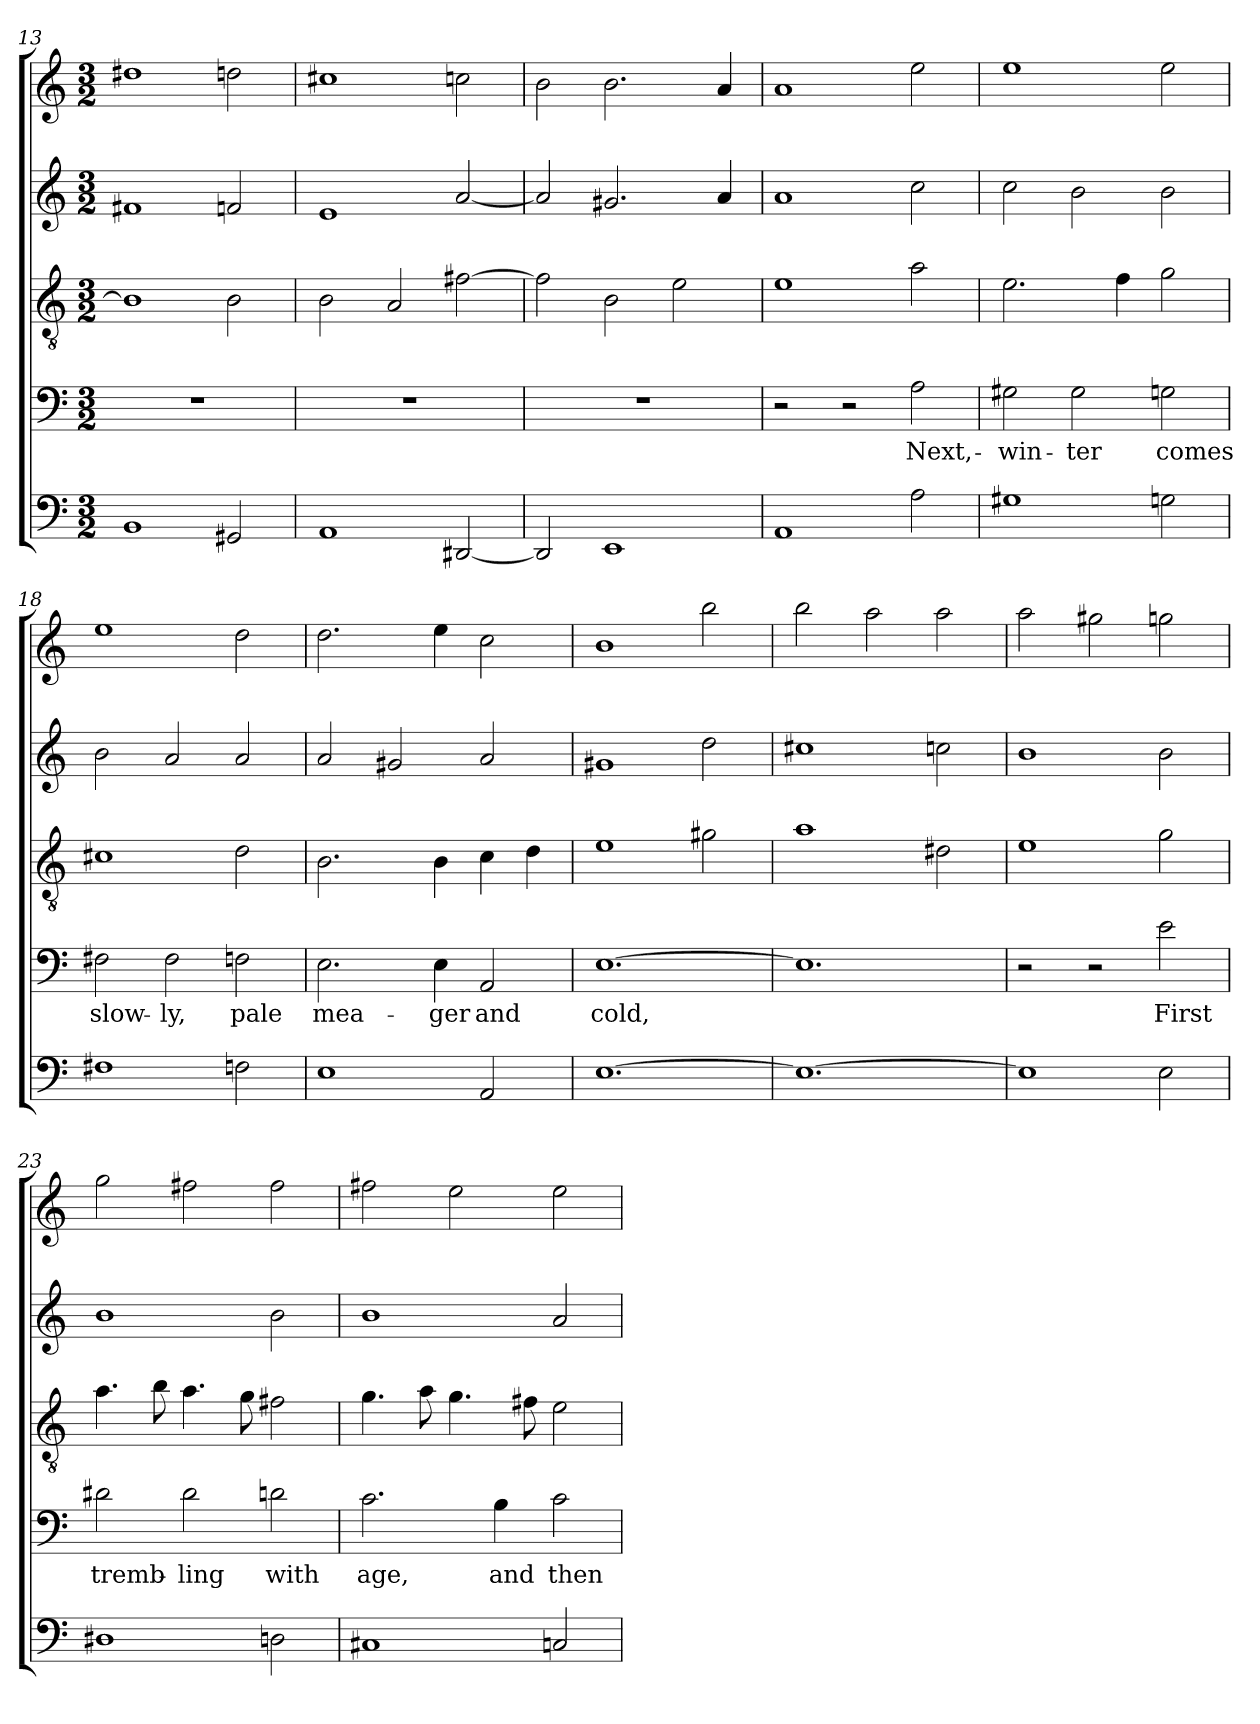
**kern	**kern	**text	**kern	**kern	**kern
*part5	*part4	*part4	*part3	*part2	*part1
*staff5	*staff4	*staff4	*staff3	*staff2	*staff1
!!LO:PB:g=z
*clefF4	*clefF4	*	*clefGv2	*clefG2	*clefG2
*k[]	*k[]	*	*k[]	*k[]	*k[]
*M3/2	*M3/2	*	*M3/2	*M3/2	*M3/2
=13	=13	=13	=13	=13	=13
1BB	1.r	.	1B]	1f#X	1dd#X
2GG#X/	.	.	2B\	2fn/	2ddn\
=14	=14	=14	=14	=14	=14
1AA	1.r	.	2B\	1e	1cc#X
.	.	.	2A/	.	.
[2DD#X/	.	.	[2f#X\	[2a/	2ccn\
=15	=15	=15	=15	=15	=15
2DD#/]	1.r	.	2f#\]	2a/]	2b\
1EE	.	.	2B\	2.g#X/	2.b\
.	.	.	2e\	.	.
.	.	.	.	4a/	4a/
=16	=16	=16	=16	=16	=16
1AA	2r	.	1e	1a	1a
.	2r	.	.	.	.
!	!	!LO:LY:b	!	!	!
2A\	2A\	Next,-	2a\	2cc\	2ee\
=17	=17	=17	=17	=17	=17
!	!	!LO:LY:b	!	!	!
1G#X	2G#X\	-win-	2.e\	2cc\	1ee
!	!	!LO:LY:b	!	!	!
.	2G#\	-ter	.	2b\	.
.	.	.	4f\	.	.
!	!	!LO:LY:b	!	!	!
2Gn\	2Gn\	comes	2g\	2b\	2ee\
=18	=18	=18	=18	=18	=18
!	!	!LO:LY:b	!	!	!
1F#X	2F#X\	slow-	1c#X	2b\	1ee
!	!	!LO:LY:b	!	!	!
.	2F#\	-ly,	.	2a/	.
!	!	!LO:LY:b	!	!	!
2Fn\	2Fn\	pale	2d\	2a/	2dd\
!!LO:LB:g=z
=19	=19	=19	=19	=19	=19
!	!	!LO:LY:b	!	!	!
1E	2.E\	mea-	2.B\	2a/	2.dd\
.	.	.	.	2g#X/	.
!	!	!LO:LY:b	!	!	!
.	4E\	-ger	4B\	.	4ee\
!	!	!LO:LY:b	!	!	!
2AA/	2AA/	and	4c\	2a/	2cc\
.	.	.	4d\	.	.
=20	=20	=20	=20	=20	=20
!	!	!LO:LY:b	!	!	!
[1.E	[1.E	cold,	1e	1g#X	1b
.	.	.	2g#X\	2dd\	2bb\
=21	=21	=21	=21	=21	=21
1.E_	1.E]	.	1a	1cc#X	2bb\
.	.	.	.	.	2aa\
.	.	.	2d#X\	2ccn\	2aa\
=22	=22	=22	=22	=22	=22
1E]	2r	.	1e	1b	2aa\
.	2r	.	.	.	2gg#X\
!	!	!LO:LY:b	!	!	!
2E\	2e\	First	2g\	2b\	2ggn\
=23	=23	=23	=23	=23	=23
!	!	!LO:LY:b	!	!	!
1D#X	2d#X\	tremb-	4.a\	1b	2gg\
.	.	.	8b\	.	.
!	!	!LO:LY:b	!	!	!
.	2d#\	-ling	4.a\	.	2ff#X\
.	.	.	8g\	.	.
!	!	!LO:LY:b	!	!	!
2Dn\	2dn\	with	2f#X\	2b\	2ff#\
=24	=24	=24	=24	=24	=24
!	!	!LO:LY:b	!	!	!
1C#X	2.c\	age,	4.g\	1b	2ff#X\
.	.	.	8a\	.	.
.	.	.	4.g\	.	2ee\
!	!	!LO:LY:b	!	!	!
.	4B\	and	.	.	.
.	.	.	8f#X\	.	.
!	!	!LO:LY:b	!	!	!
2Cn/	2c\	then	2e\	2a/	2ee\
=	=	=	=	=	=
*-	*-	*-	*-	*-	*-
